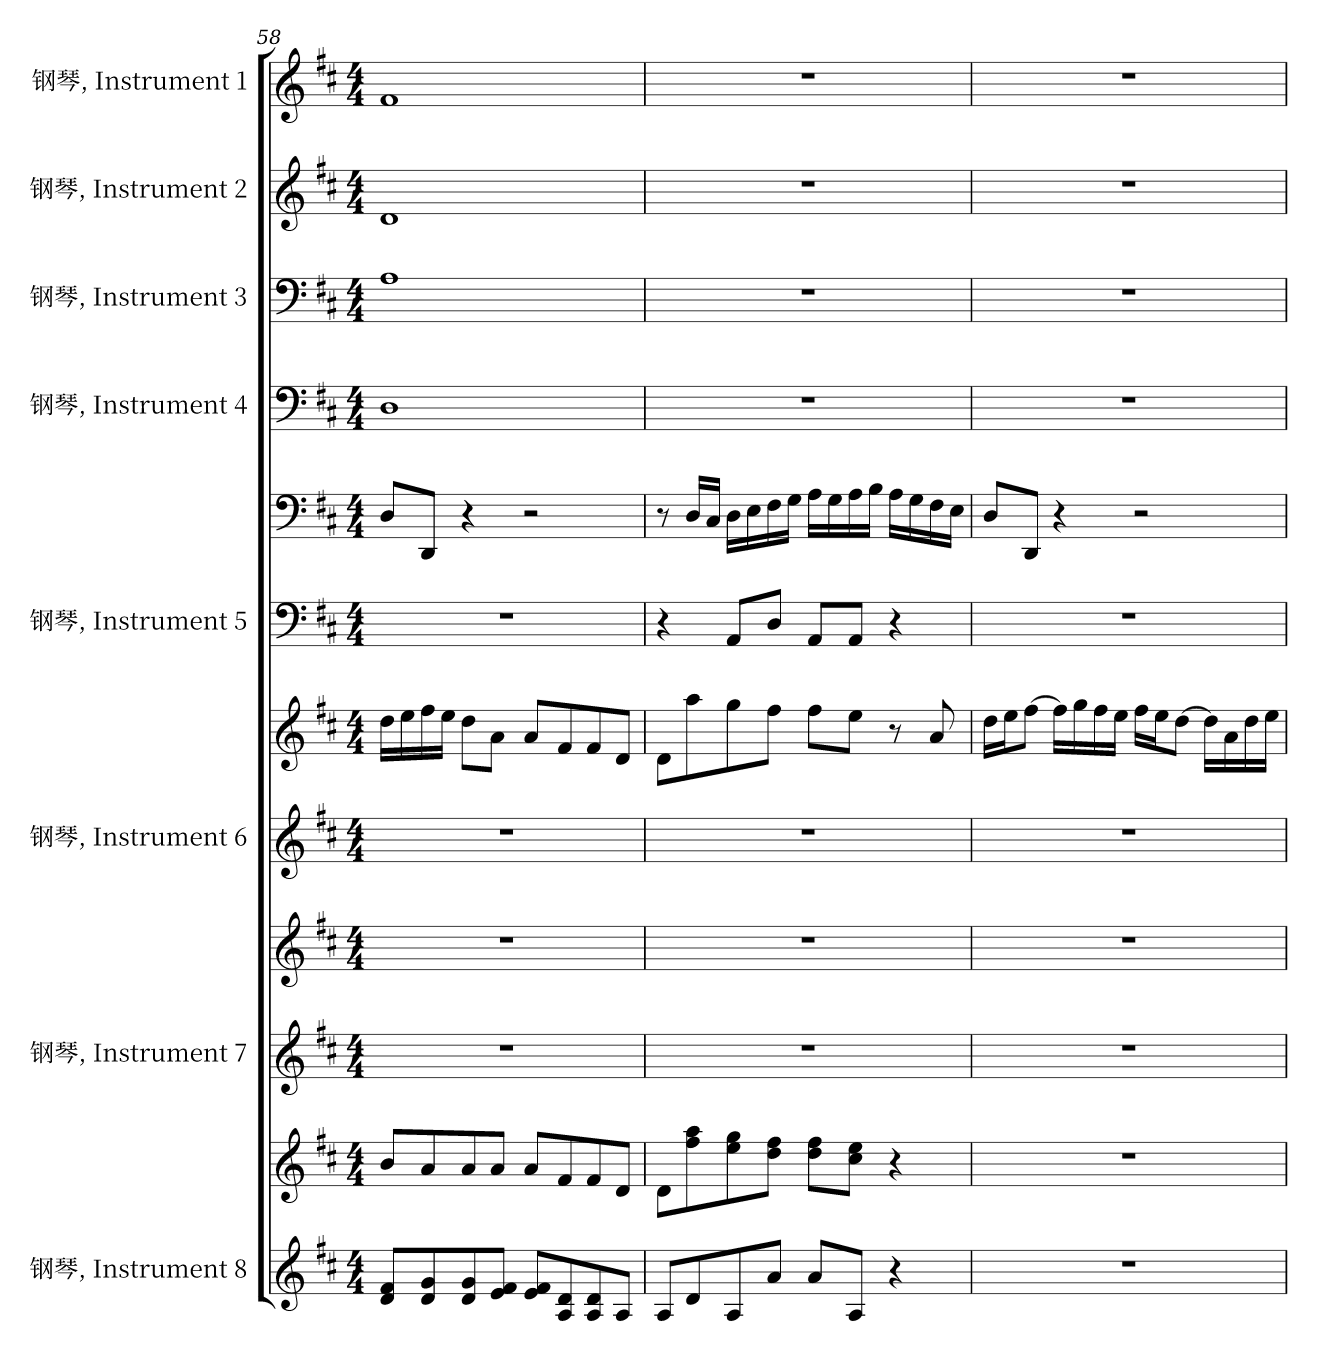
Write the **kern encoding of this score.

**kern	**kern	**kern	**kern	**kern	**kern	**kern	**kern	**kern	**kern	**kern	**kern
*part8	*part8	*part7	*part7	*part6	*part6	*part5	*part5	*part4	*part3	*part2	*part1
*staff12	*staff11	*staff10	*staff9	*staff8	*staff7	*staff6	*staff5	*staff4	*staff3	*staff2	*staff1
*I"钢琴, Instrument 8	*	*I"钢琴, Instrument 7	*	*I"钢琴, Instrument 6	*	*I"钢琴, Instrument 5	*	*I"钢琴, Instrument 4	*I"钢琴, Instrument 3	*I"钢琴, Instrument 2	*I"钢琴, Instrument 1
!!LO:PB:g=z
*clefG2	*clefG2	*clefG2	*clefG2	*clefG2	*clefG2	*clefF4	*clefF4	*clefF4	*clefF4	*clefG2	*clefG2
*k[f#c#]	*k[f#c#]	*k[f#c#]	*k[f#c#]	*k[f#c#]	*k[f#c#]	*k[f#c#]	*k[f#c#]	*k[f#c#]	*k[f#c#]	*k[f#c#]	*k[f#c#]
*M4/4	*M4/4	*M4/4	*M4/4	*M4/4	*M4/4	*M4/4	*M4/4	*M4/4	*M4/4	*M4/4	*M4/4
=58	=58	=58	=58	=58	=58	=58	=58	=58	=58	=58	=58
8d/ 8f#/L	8b/L	1r	1r	1r	16dd\LL	1r	8D/L	1D	1A	1d	1f#
.	.	.	.	.	16ee\	.	.	.	.	.	.
8d/ 8g/	8a/	.	.	.	16ff#\	.	8DD/J	.	.	.	.
.	.	.	.	.	16ee\JJ	.	.	.	.	.	.
8d/ 8g/	8a/	.	.	.	8dd\L	.	4r	.	.	.	.
8e/ 8f#/J	8a/J	.	.	.	8a\J	.	.	.	.	.	.
8e/ 8f#/L	8a/L	.	.	.	8a/L	.	2r	.	.	.	.
8A/ 8d/	8f#/	.	.	.	8f#/	.	.	.	.	.	.
8A/ 8d/	8f#/	.	.	.	8f#/	.	.	.	.	.	.
8A/J	8d/J	.	.	.	8d/J	.	.	.	.	.	.
=59	=59	=59	=59	=59	=59	=59	=59	=59	=59	=59	=59
8A/L	8d\L	1r	1r	1r	8d\L	4r	8r	1r	1r	1r	1r
8d/	8ff#\ 8aa\	.	.	.	8aa\	.	16D/LL	.	.	.	.
.	.	.	.	.	.	.	16C#/JJ	.	.	.	.
8A/	8ee\ 8gg\	.	.	.	8gg\	8AA/L	16D\LL	.	.	.	.
.	.	.	.	.	.	.	16E\	.	.	.	.
8a/J	8dd\ 8ff#\J	.	.	.	8ff#\J	8D/J	16F#\	.	.	.	.
.	.	.	.	.	.	.	16G\JJ	.	.	.	.
8a/L	8dd\ 8ff#\L	.	.	.	8ff#\L	8AA/L	16A\LL	.	.	.	.
.	.	.	.	.	.	.	16G\	.	.	.	.
8A/J	8cc#\ 8ee\J	.	.	.	8ee\J	8AA/J	16A\	.	.	.	.
.	.	.	.	.	.	.	16B\JJ	.	.	.	.
4r	4r	.	.	.	8r	4r	16A\LL	.	.	.	.
.	.	.	.	.	.	.	16G\	.	.	.	.
.	.	.	.	.	8a/	.	16F#\	.	.	.	.
.	.	.	.	.	.	.	16E\JJ	.	.	.	.
=60	=60	=60	=60	=60	=60	=60	=60	=60	=60	=60	=60
1r	1r	1r	1r	1r	16dd\LL	1r	8D/L	1r	1r	1r	1r
.	.	.	.	.	16ee\J	.	.	.	.	.	.
.	.	.	.	.	[8ff#\J	.	8DD/J	.	.	.	.
.	.	.	.	.	16ff#\LL]	.	4r	.	.	.	.
.	.	.	.	.	16gg\	.	.	.	.	.	.
.	.	.	.	.	16ff#\	.	.	.	.	.	.
.	.	.	.	.	16ee\JJ	.	.	.	.	.	.
.	.	.	.	.	16ff#\LL	.	2r	.	.	.	.
.	.	.	.	.	16ee\J	.	.	.	.	.	.
.	.	.	.	.	[8dd\J	.	.	.	.	.	.
.	.	.	.	.	16dd\LL]	.	.	.	.	.	.
.	.	.	.	.	16a\	.	.	.	.	.	.
.	.	.	.	.	16dd\	.	.	.	.	.	.
.	.	.	.	.	16ee\JJ	.	.	.	.	.	.
=	=	=	=	=	=	=	=	=	=	=	=
*-	*-	*-	*-	*-	*-	*-	*-	*-	*-	*-	*-
